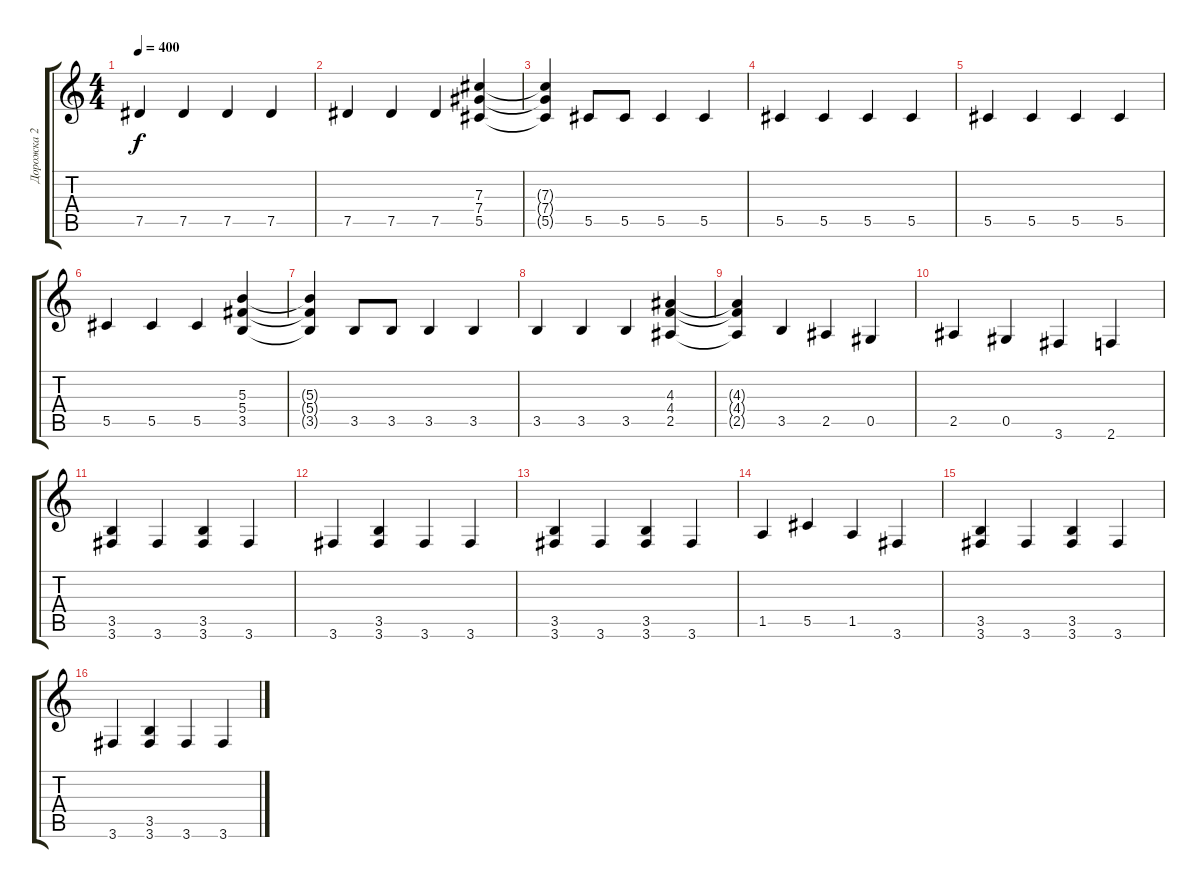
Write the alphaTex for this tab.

\track ("Дорожка 2" "Дорожка 2") {instrument overdrivenguitar}
\staff {score tabs}
\tuning (Eb4 Bb3 Gb3 Db3 Ab2 Eb2) {hide}
\ts (4 4)
\tempo 400
\clef g2
\ks c
7.5.4{dy f} 7.5.4 7.5.4 7.5.4 |
7.5.4 7.5.4 7.5.4 (7.3 7.4 5.5).4 |
(7.3{t} 7.4{t} 5.5{t}).4 5.5.8 5.5.8 5.5.4 5.5.4 |
5.5.4 5.5.4 5.5.4 5.5.4 |
5.5.4 5.5.4 5.5.4 5.5.4 |
5.5.4 5.5.4 5.5.4 (5.3 5.4 3.5).4 |
(5.3{t} 5.4{t} 3.5{t}).4 3.5.8 3.5.8 3.5.4 3.5.4 |
3.5.4 3.5.4 3.5.4 (4.3 4.4 2.5).4 |
(4.3{t} 4.4{t} 2.5{t}).4 3.5.4 2.5.4 0.5.4 |
2.5.4 0.5.4 3.6.4 2.6.4 |
(3.5 3.6).4 3.6.4 (3.5 3.6).4 3.6.4 |
3.6.4 (3.5 3.6).4 3.6.4 3.6.4 |
(3.5 3.6).4 3.6.4 (3.5 3.6).4 3.6.4 |
1.5.4 5.5.4 1.5.4 3.6.4 |
(3.5 3.6).4 3.6.4 (3.5 3.6).4 3.6.4 |
3.6.4 (3.5 3.6).4 3.6.4 3.6.4
